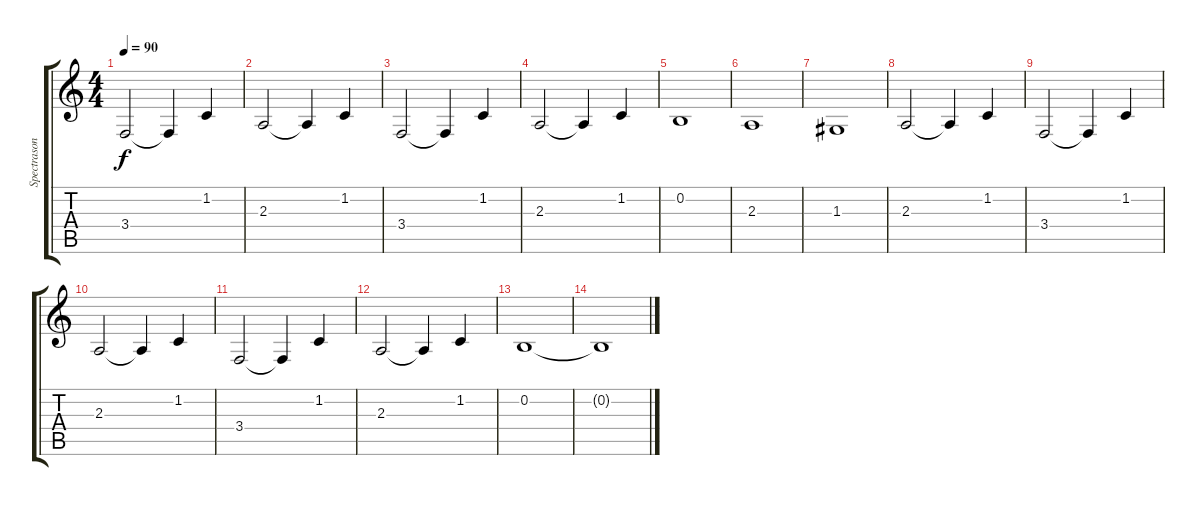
\track ("Spectrasonics Omnisphere" "Spectrason") {instrument churchorgan}
\staff {score tabs}
\tuning (E4 B3 G3 D3 A2 E2) {hide}
\ts (4 4)
\tempo 90
\clef g2
\ks c
3.4.2{dy f} 3.4{t}.4 1.2.4 |
2.3.2 2.3{t}.4 1.2.4 |
3.4.2 3.4{t}.4 1.2.4 |
2.3.2 2.3{t}.4 1.2.4 |
0.2.1 |
2.3.1 |
1.3.1 |
2.3.2 2.3{t}.4 1.2.4 |
3.4.2 3.4{t}.4 1.2.4 |
2.3.2 2.3{t}.4 1.2.4 |
3.4.2 3.4{t}.4 1.2.4 |
2.3.2 2.3{t}.4 1.2.4 |
0.2.1 |
0.2{t}.1
